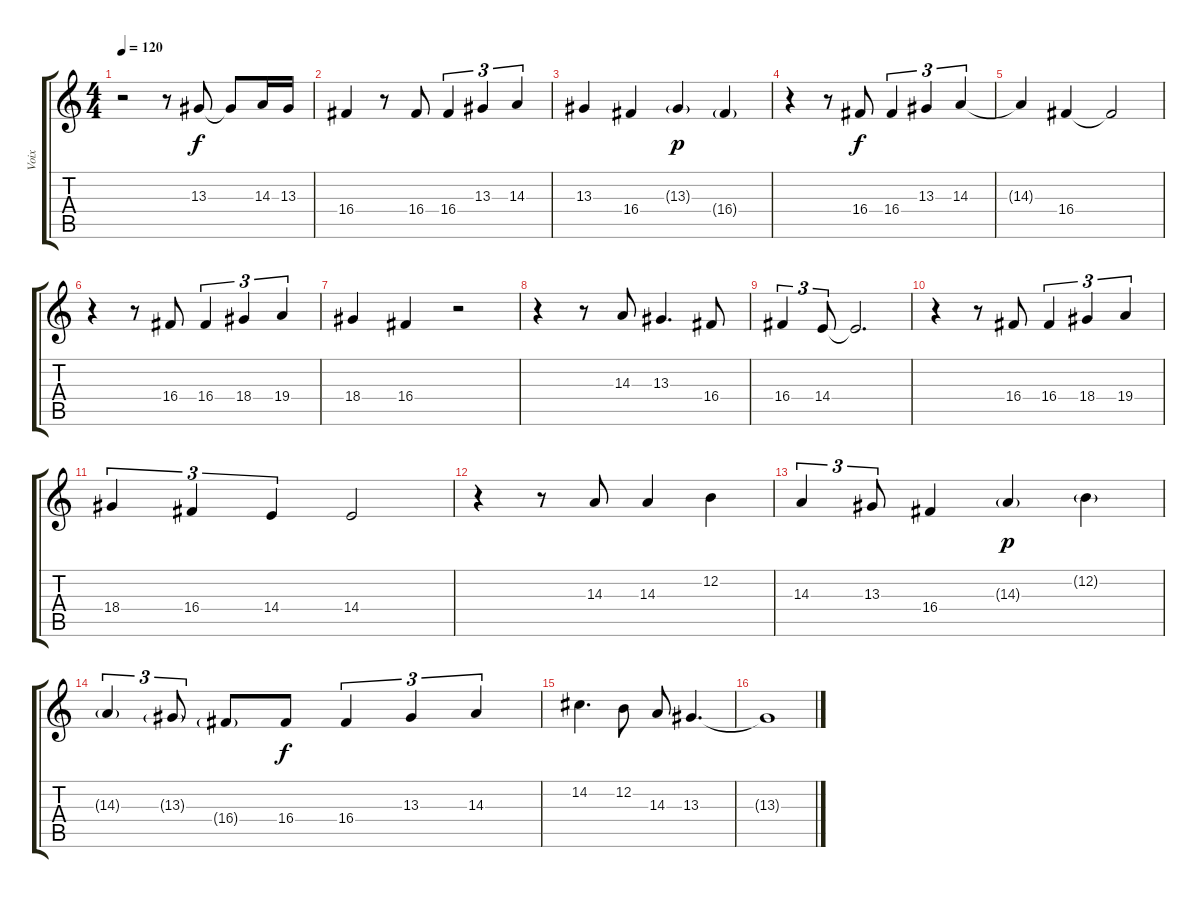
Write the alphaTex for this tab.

\track ("Voix" "Voix") {instrument electricpiano1}
\staff {score tabs}
\tuning (E4 B3 G3 D3 A2 E2) {hide}
\ts (4 4)
\tempo 120
\clef g2
\ks c
r.2{dy f} r.8 13.3.8 13.3{t}.8 14.3.16 13.3.16 |
16.4.4 r.8 16.4.8 16.4.4{tu (3 2)} 13.3.4{tu (3 2)} 14.3.4{tu (3 2)} |
13.3.4 16.4.4 13.3{g}.4{dy p} 16.4{g}.4 |
r.4 r.8 16.4.8{dy f} 16.4.4{tu (3 2)} 13.3.4{tu (3 2)} 14.3.4{tu (3 2)} |
14.3{t}.4 16.4.4 16.4{t}.2 |
r.4 r.8 16.4.8 16.4.4{tu (3 2)} 18.4.4{tu (3 2)} 19.4.4{tu (3 2)} |
18.4.4 16.4.4 r.2 |
r.4 r.8 14.3.8 13.3.4{d} 16.4.8 |
16.4.4{tu (3 2)} 14.4.8{tu (3 2)} 14.4{t}.2{d} |
r.4 r.8 16.4.8 16.4.4{tu (3 2)} 18.4.4{tu (3 2)} 19.4.4{tu (3 2)} |
18.4.4{tu (3 2)} 16.4.4{tu (3 2)} 14.4.4{tu (3 2)} 14.4.2 |
r.4 r.8 14.3.8 14.3.4 12.2.4 |
14.3.4{tu (3 2)} 13.3.8{tu (3 2)} 16.4.4 14.3{g}.4{dy p} 12.2{g}.4 |
14.3{g}.4{tu (3 2)} 13.3{g}.8{tu (3 2)} 16.4{g}.8 16.4.8{dy f} 16.4.4{tu (3 2)} 13.3.4{tu (3 2)} 14.3.4{tu (3 2)} |
14.2.4{d} 12.2.8 14.3.8 13.3.4{d} |
13.3{t}.1
